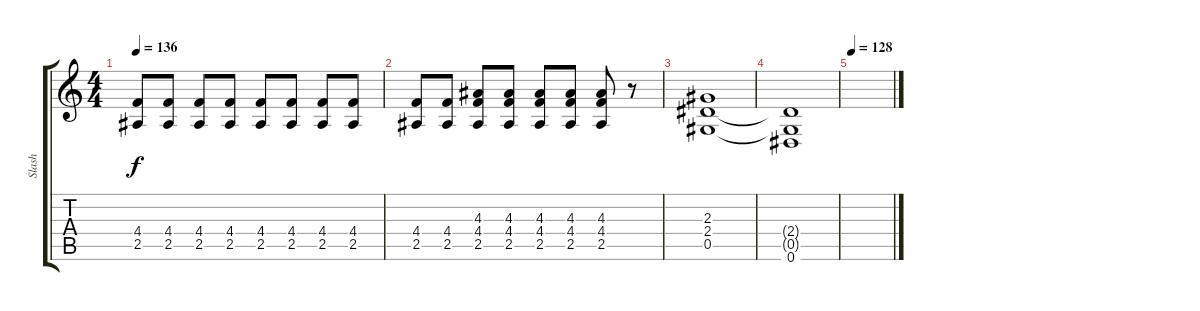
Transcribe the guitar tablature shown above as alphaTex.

\track ("Slash" "Slash") {instrument overdrivenguitar}
\staff {score tabs}
\tuning (Eb4 Bb3 Gb3 Db3 Ab2 Eb2) {hide}
\ts (4 4)
\tempo 136
\clef g2
\ks c
(4.4 2.5).8{dy f} (4.4 2.5).8 (4.4 2.5).8 (4.4 2.5).8 (4.4 2.5).8 (4.4 2.5).8 (4.4 2.5).8 (4.4 2.5).8 |
(4.4 2.5).8 (4.4 2.5).8 (4.3 4.4 2.5).8 (4.3 4.4 2.5).8 (4.3 4.4 2.5).8 (4.3 4.4 2.5).8 (4.3 4.4 2.5).8 r.8 |
(2.3 2.4 0.5).1 |
(2.4{t} 0.5{t} 0.6).1 |
\tempo 128
